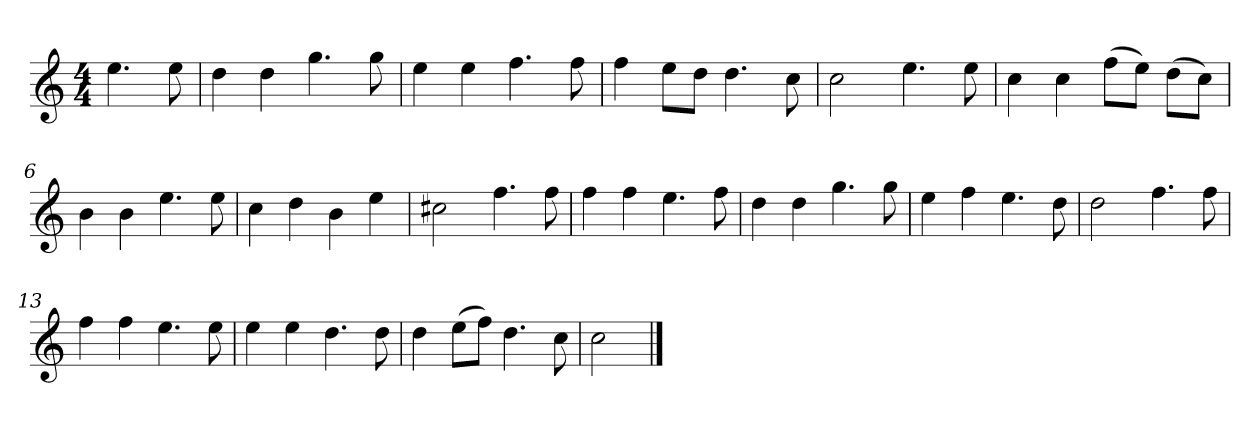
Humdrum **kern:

**kern
*part1
*staff1
*k[]
*M4/4
*MM120
=
4.ee
8ee
=1
4dd
4dd
4.gg
8gg
=2
4ee
4ee
4.ff
8ff
=3
4ff
8eeL
8ddJ
4.dd
8cc
=4
2cc
4.ee
8ee
=5
4cc
4cc
(8ffL
8eeJ)
(8ddL
8ccJ)
=6
4b
4b
4.ee
8ee
=7
4cc
4dd
4b
4ee
=8
2cc#X
4.ff
8ff
=9
4ff
4ff
4.ee
8ff
=10
4dd
4dd
4.gg
8gg
=11
4ee
4ff
4.ee
8dd
=12
2dd
4.ff
8ff
=13
4ff
4ff
4.ee
8ee
=14
4ee
4ee
4.dd
8dd
=15
4dd
(8eeL
8ffJ)
4.dd
8cc
=16
2cc
==
*-
